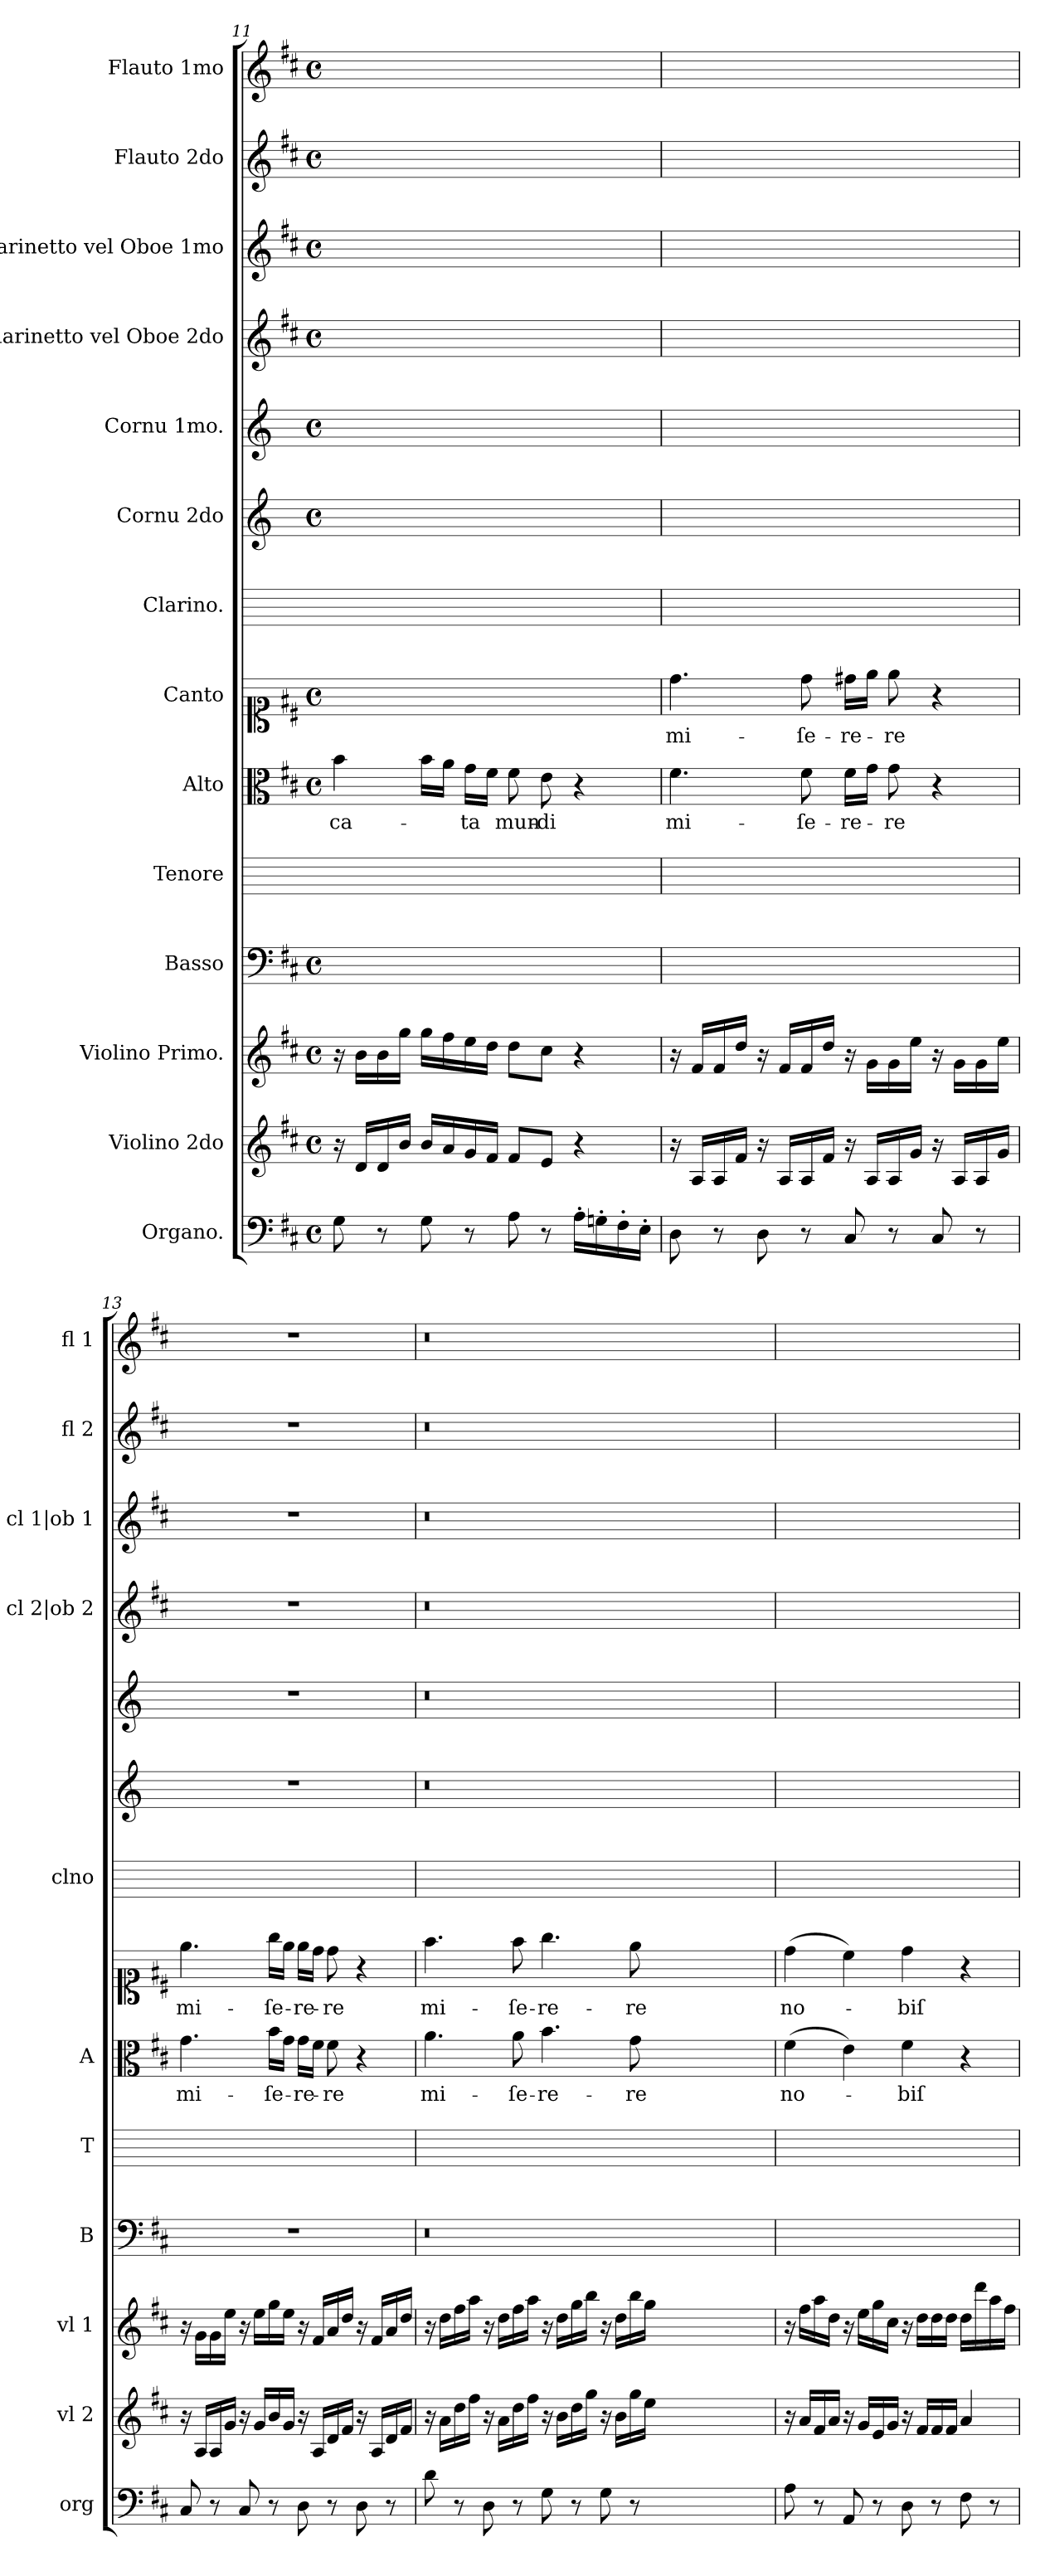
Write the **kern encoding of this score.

**kern	**kern	**kern	**kern	**kern	**kern	**text	**kern	**text	**kern	**kern	**kern	**kern	**kern	**kern	**kern
*part14	*part13	*part12	*part11	*part10	*part9	*part9	*part8	*part8	*part7	*part6	*part5	*part4	*part3	*part2	*part1
*staff14	*staff13	*staff12	*staff11	*staff10	*staff9	*staff9	*staff8	*staff8	*staff7	*staff6	*staff5	*staff4	*staff3	*staff2	*staff1
*I"Organo.	*I"Violino 2do	*I"Violino Primo.	*I"Basso	*I"Tenore	*I"Alto	*	*I"Canto	*	*I"Clarino.	*I"Cornu 2do	*I"Cornu 1mo.	*I"Clarinetto vel Oboe 2do	*I"Clarinetto vel Oboe 1mo	*I"Flauto 2do	*I"Flauto 1mo
*I'org	*I'vl 2	*I'vl 1	*I'B	*I'T	*I'A	*	*	*	*I'clno	*	*	*I'cl 2|ob 2	*I'cl 1|ob 1	*I'fl 2	*I'fl 1
*clefF4	*clefG2	*clefG2	*clefF4	*	*clefC3	*	*clefC1	*	*	*clefG2	*clefG2	*clefG2	*clefG2	*clefG2	*clefG2
*	*	*	*	*	*	*	*	*	*	*ITrd-1c-2	*ITrd-1c-2	*	*	*	*
*k[f#c#]	*k[f#c#]	*k[f#c#]	*k[f#c#]	*	*k[f#c#]	*	*k[f#c#]	*	*	*k[f#c#]	*k[f#c#]	*k[f#c#]	*k[f#c#]	*k[f#c#]	*k[f#c#]
*D:	*D:	*D:	*D:	*	*D:	*	*D:	*	*	*D:	*D:	*D:	*D:	*D:	*D:
*M4/4	*M4/4	*M4/4	*M4/4	*	*M4/4	*	*M4/4	*	*	*M4/4	*M4/4	*M4/4	*M4/4	*M4/4	*M4/4
*met(c)	*met(c)	*met(c)	*met(c)	*	*met(c)	*	*met(c)	*	*	*met(c)	*met(c)	*met(c)	*met(c)	*met(c)	*met(c)
=11	=11	=11	=11	=11	=11	=11	=11	=11	=11	=11	=11	=11	=11	=11	=11
8G\	16r	16r	1ryy	1ryy	4b\	-ca-	1ryy	.	1ryy	1ryy	1ryy	1ryy	1ryy	1ryy	1ryy
.	16d/LL	16b\LL	.	.	.	.	.	.	.	.	.	.	.	.	.
8r	16d/	16b\	.	.	.	.	.	.	.	.	.	.	.	.	.
.	16b/JJ	16gg\JJ	.	.	.	.	.	.	.	.	.	.	.	.	.
8G\	16b/LL	16gg\LL	.	.	16b\LL	.	.	.	.	.	.	.	.	.	.
.	16a/	16ff#\	.	.	16a\JJ	.	.	.	.	.	.	.	.	.	.
8r	16g/	16ee\	.	.	16g\LL	-ta	.	.	.	.	.	.	.	.	.
.	16f#/JJ	16dd\JJ	.	.	16f#\JJ	.	.	.	.	.	.	.	.	.	.
8A\	8f#/L	8dd\L	.	.	8f#\	mun-	.	.	.	.	.	.	.	.	.
8r	8e/J	8cc#\J	.	.	8e\	-di	.	.	.	.	.	.	.	.	.
16A'\LL	4r	4r	.	.	4r	.	.	.	.	.	.	.	.	.	.
16Gn'\	.	.	.	.	.	.	.	.	.	.	.	.	.	.	.
16F#'\	.	.	.	.	.	.	.	.	.	.	.	.	.	.	.
16E'\JJ	.	.	.	.	.	.	.	.	.	.	.	.	.	.	.
=12	=12	=12	=12	=12	=12	=12	=12	=12	=12	=12	=12	=12	=12	=12	=12
8D\	16r	16r	1ryy	1ryy	4.f#\	mi-	4.dd\	mi-	1ryy	1ryy	1ryy	1ryy	1ryy	1ryy	1ryy
.	16A/LL	16f#/LL	.	.	.	.	.	.	.	.	.	.	.	.	.
8r	16A/	16f#/	.	.	.	.	.	.	.	.	.	.	.	.	.
.	16f#/JJ	16dd/JJ	.	.	.	.	.	.	.	.	.	.	.	.	.
8D\	16r	16r	.	.	.	.	.	.	.	.	.	.	.	.	.
.	16A/LL	16f#/LL	.	.	.	.	.	.	.	.	.	.	.	.	.
8r	16A/	16f#/	.	.	8f#\	-ſe-	8dd\	-ſe-	.	.	.	.	.	.	.
.	16f#/JJ	16dd/JJ	.	.	.	.	.	.	.	.	.	.	.	.	.
8C#/	16r	16r	.	.	16f#\LL	-re-	16dd#X\LL	-re-	.	.	.	.	.	.	.
.	16A/LL	16g\LL	.	.	16g\JJ	.	16ee\JJ	.	.	.	.	.	.	.	.
8r	16A/	16g\	.	.	8g\	-re	8ee\	-re	.	.	.	.	.	.	.
.	16g/JJ	16ee\JJ	.	.	.	.	.	.	.	.	.	.	.	.	.
8C#/	16r	16r	.	.	4r	.	4r	.	.	.	.	.	.	.	.
.	16A/LL	16g\LL	.	.	.	.	.	.	.	.	.	.	.	.	.
8r	16A/	16g\	.	.	.	.	.	.	.	.	.	.	.	.	.
.	16g/JJ	16ee\JJ	.	.	.	.	.	.	.	.	.	.	.	.	.
=13	=13	=13	=13	=13	=13	=13	=13	=13	=13	=13	=13	=13	=13	=13	=13
8C#/	16r	16r	1r	1ryy	4.g\	mi-	4.ee\	mi-	1ryy	1r	1r	1r	1r	1r	1r
.	16A/LL	16g\LL	.	.	.	.	.	.	.	.	.	.	.	.	.
8r	16A/	16g\	.	.	.	.	.	.	.	.	.	.	.	.	.
.	16g/JJ	16ee\JJ	.	.	.	.	.	.	.	.	.	.	.	.	.
8C#/	16r	16r	.	.	.	.	.	.	.	.	.	.	.	.	.
.	16g/LL	16ee\LL	.	.	.	.	.	.	.	.	.	.	.	.	.
8r	16b/	16gg\	.	.	16b\LL	-ſe-	16gg\LL	-ſe-	.	.	.	.	.	.	.
.	16g/JJ	16ee\JJ	.	.	16g\JJ	.	16ee\JJ	.	.	.	.	.	.	.	.
8D\	16r	16r	.	.	16g\LL	-re-	16ee\LL	-re-	.	.	.	.	.	.	.
.	16A/LL	16f#/LL	.	.	16f#\JJ	.	16dd\JJ	.	.	.	.	.	.	.	.
8r	16d/	16a/	.	.	8f#\	-re	8dd\	-re	.	.	.	.	.	.	.
.	16f#/JJ	16dd/JJ	.	.	.	.	.	.	.	.	.	.	.	.	.
8D\	16r	16r	.	.	4r	.	4r	.	.	.	.	.	.	.	.
.	16A/LL	16f#/LL	.	.	.	.	.	.	.	.	.	.	.	.	.
8r	16d/	16a/	.	.	.	.	.	.	.	.	.	.	.	.	.
.	16f#/JJ	16dd/JJ	.	.	.	.	.	.	.	.	.	.	.	.	.
=14	=14	=14	=14	=14	=14	=14	=14	=14	=14	=14	=14	=14	=14	=14	=14
8d\	16r	16r	0.r	1ryy	4.a\	mi-	4.ff#\	mi-	1ryy	0.r	0.r	0.r	0.r	0.r	0.r
.	16a\LL	16dd\LL	.	.	.	.	.	.	.	.	.	.	.	.	.
8r	16dd\	16ff#\	.	.	.	.	.	.	.	.	.	.	.	.	.
.	16ff#\JJ	16aa\JJ	.	.	.	.	.	.	.	.	.	.	.	.	.
8D\	16r	16r	.	.	.	.	.	.	.	.	.	.	.	.	.
.	16a\LL	16dd\LL	.	.	.	.	.	.	.	.	.	.	.	.	.
8r	16dd\	16ff#\	.	.	8a\	-ſe-	8ff#\	-ſe-	.	.	.	.	.	.	.
.	16ff#\JJ	16aa\JJ	.	.	.	.	.	.	.	.	.	.	.	.	.
8G\	16r	16r	.	.	4.b\	-re-	4.gg\	-re-	.	.	.	.	.	.	.
.	16b\LL	16dd\LL	.	.	.	.	.	.	.	.	.	.	.	.	.
8r	16dd\	16gg\	.	.	.	.	.	.	.	.	.	.	.	.	.
.	16gg\JJ	16bb\JJ	.	.	.	.	.	.	.	.	.	.	.	.	.
8G\	16r	16r	.	.	.	.	.	.	.	.	.	.	.	.	.
.	16b\LL	16dd\LL	.	.	.	.	.	.	.	.	.	.	.	.	.
8r	16gg\	16bb\	.	.	8g\	-re	8ee\	-re	.	.	.	.	.	.	.
.	16ee\JJ	16gg\JJ	.	.	.	.	.	.	.	.	.	.	.	.	.
0ryy	0ryy	0ryy	.	0ryy	0ryy	.	0ryy	.	0ryy	.	.	.	.	.	.
=15	=15	=15	=15	=15	=15	=15	=15	=15	=15	=15	=15	=15	=15	=15	=15
8A\	16r	16r	1ryy	1ryy	(4f#\	no-	(4dd\	no-	1ryy	1ryy	1ryy	1ryy	1ryy	1ryy	1ryy
.	16a/LL	16ff#\LL	.	.	.	.	.	.	.	.	.	.	.	.	.
8r	16f#/	16aa\	.	.	.	.	.	.	.	.	.	.	.	.	.
.	16a/JJ	16dd\JJ	.	.	.	.	.	.	.	.	.	.	.	.	.
8AA/	16r	16r	.	.	4e\)	.	4cc#\)	.	.	.	.	.	.	.	.
.	16g/LL	16ee\LL	.	.	.	.	.	.	.	.	.	.	.	.	.
8r	16e/	16gg\	.	.	.	.	.	.	.	.	.	.	.	.	.
.	16g/JJ	16cc#\JJ	.	.	.	.	.	.	.	.	.	.	.	.	.
8D\	16r	16r	.	.	4f#\	-biſ	4dd\	-biſ	.	.	.	.	.	.	.
.	16f#/LL	16dd\LL	.	.	.	.	.	.	.	.	.	.	.	.	.
8r	16f#/	16dd\	.	.	.	.	.	.	.	.	.	.	.	.	.
.	16f#/JJ	16dd\JJ	.	.	.	.	.	.	.	.	.	.	.	.	.
8F#\	4a/	16dd\LL	.	.	4r	.	4r	.	.	.	.	.	.	.	.
.	.	16ddd\	.	.	.	.	.	.	.	.	.	.	.	.	.
8r	.	16aa\	.	.	.	.	.	.	.	.	.	.	.	.	.
.	.	16ff#\JJ	.	.	.	.	.	.	.	.	.	.	.	.	.
=	=	=	=	=	=	=	=	=	=	=	=	=	=	=	=
*-	*-	*-	*-	*-	*-	*-	*-	*-	*-	*-	*-	*-	*-	*-	*-
